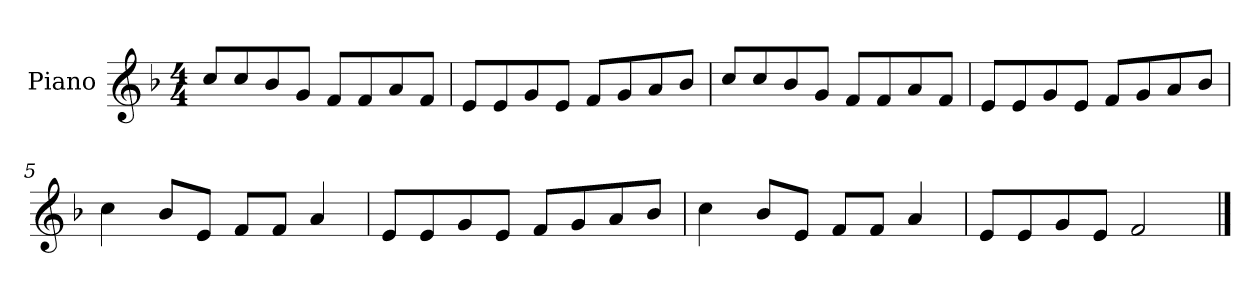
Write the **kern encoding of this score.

**kern
*part1
*staff1
*I"Piano
*I'P-no
*clefG2
*k[b-]
*M4/4
*MM90
=1
8cc/L
8cc/
8b-/
8g/J
8f/L
8f/
8a/
8f/J
=2
8e/L
8e/
8g/
8e/J
8f/L
8g/
8a/
8b-/J
=3
8cc/L
8cc/
8b-/
8g/J
8f/L
8f/
8a/
8f/J
=4
8e/L
8e/
8g/
8e/J
8f/L
8g/
8a/
8b-/J
=5
4cc\
8b-/L
8e/J
8f/L
8f/J
4a/
!!LO:LB:g=z
=6
8e/L
8e/
8g/
8e/J
8f/L
8g/
8a/
8b-/J
=7
4cc\
8b-/L
8e/J
8f/L
8f/J
4a/
=8
8e/L
8e/
8g/
8e/J
2f/
==
*-
